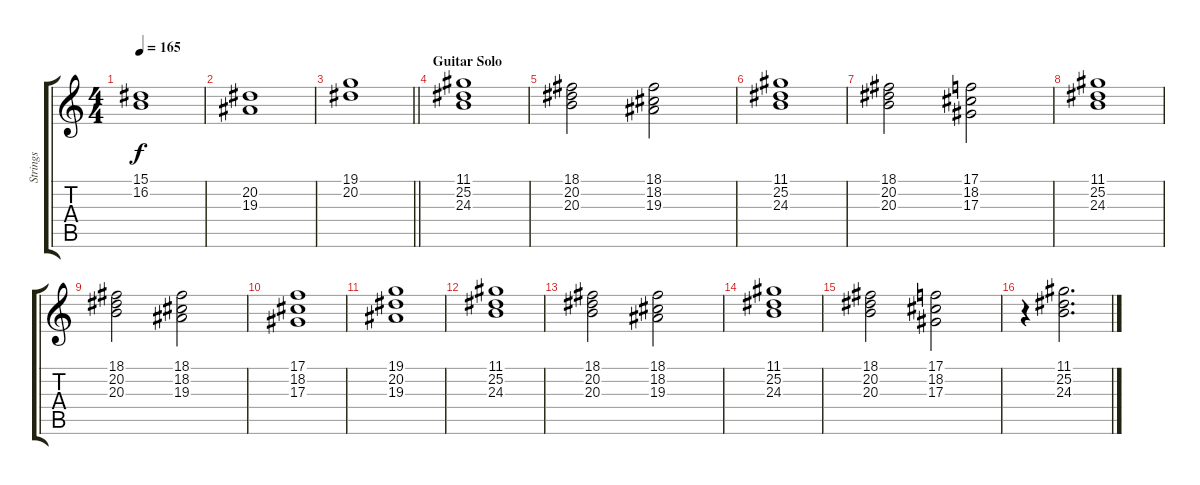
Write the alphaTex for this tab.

\track ("Strings" "Strings") {instrument stringensemble1}
\staff {score tabs}
\tuning (C4 G3 Eb3 Bb2 F2 C2) {hide}
\ts (4 4)
\tempo 165
\clef g2
\ks c
(15.1{t} 16.2{t}).1{dy f} |
(20.2 19.3).1 |
\barLineRight lightlight
(19.1 20.2).1 |
\section ("" "Guitar Solo")
(11.1 25.2 24.3).1 |
(18.1 20.2 20.3).2 (18.1 18.2 19.3).2 |
(11.1 25.2 24.3).1 |
(18.1 20.2 20.3).2 (17.1 18.2 17.3).2 |
(11.1 25.2 24.3).1 |
(18.1 20.2 20.3).2 (18.1 18.2 19.3).2 |
(17.1 18.2 17.3).1 |
(19.1 20.2 19.3).1 |
(11.1 25.2 24.3).1 |
(18.1 20.2 20.3).2 (18.1 18.2 19.3).2 |
(11.1 25.2 24.3).1 |
(18.1 20.2 20.3).2 (17.1 18.2 17.3).2 |
r.4 (11.1 25.2 24.3).2{d}
